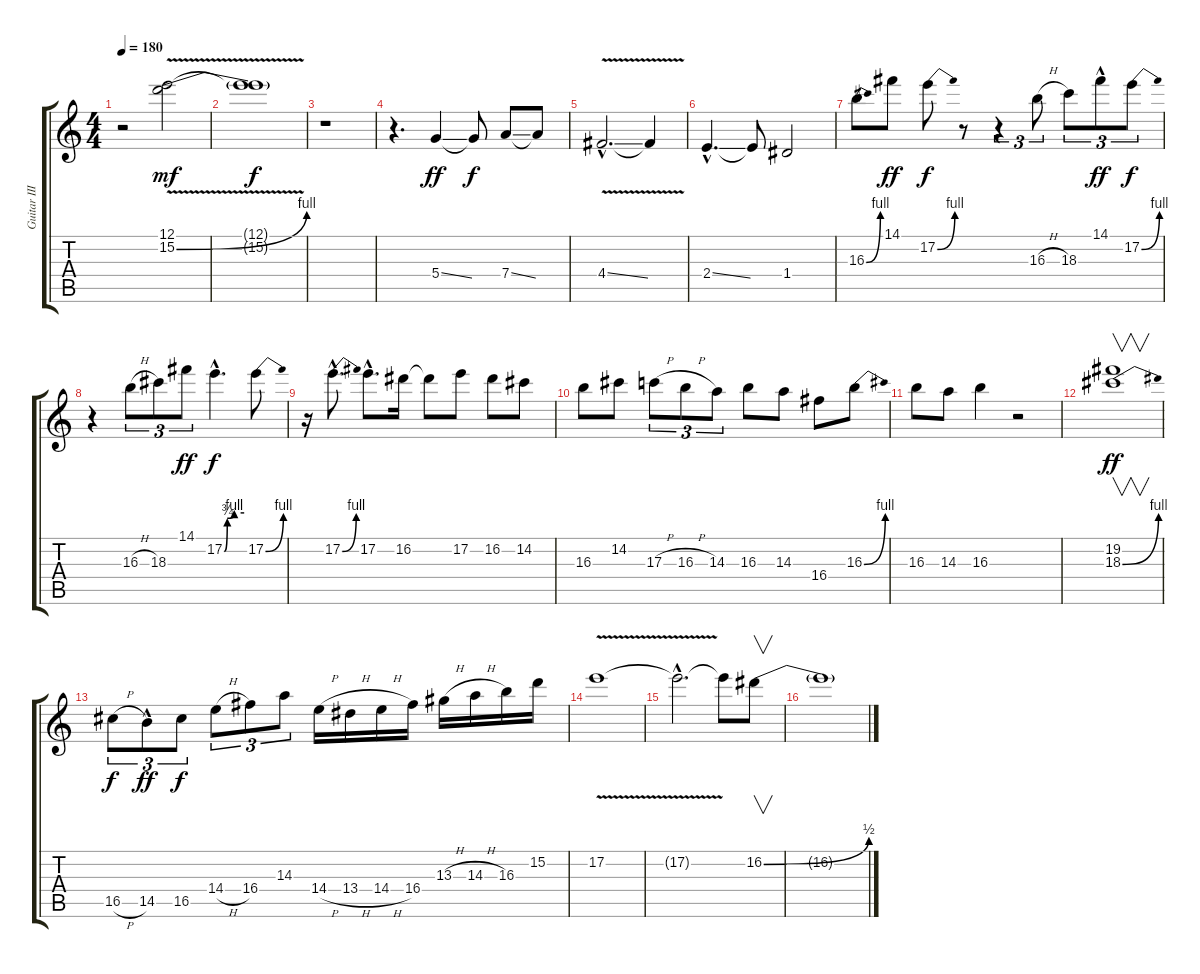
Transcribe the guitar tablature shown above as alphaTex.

\track ("Guitar III" "Guitar III") {instrument overdrivenguitar}
\staff {score tabs}
\tuning (E4 B3 G3 D3 A2 E2) {hide}
\ts (4 4)
\tempo 180
\clef g2
\ks c
r.2{dy f} (12.1{v} 15.2{be (bend 0 0 60 4) v}).2{dy mf} |
(12.1{t} 15.2{t}).1{dy f} |
r.1 |
r.4{d} 5.4{ss}.4{dy ff} 5.4{t}.8{dy f} 7.4{ss}.8 7.4{t}.8 |
4.4{v ss hac}.2{d} 4.4{t}.4 |
2.4{ss hac}.4{d} 2.4{t}.8 1.4.2 |
16.3{be (bend 0 0 60 4)}.8 14.1.8{dy ff} 17.2{be (bend 0 0 60 4)}.8{dy f} r.8 r.4{tu (3 2)} 16.3{h}.8{tu (3 2)} 18.3.8{tu (3 2)} 14.1{hac}.8{tu (3 2) dy ff} 17.2{be (bend 0 0 60 4)}.8{tu (3 2) dy f} |
r.4 16.3{h}.8{tu (3 2)} 18.3.8{tu (3 2)} 14.1.8{tu (3 2) dy ff} 17.2{be (custom 0 0 9 3 30 4 60 4) hac}.4{d dy f} 17.2{be (bend 0 0 60 4)}.8 |
r.16 17.2{be (bend 0 0 60 4) hac}.8{d} 17.2{hac}.8{d} 16.2.16 16.2{t}.8 17.2.8 16.2.8 14.2.8 |
16.3.8 14.2.8 17.3{h}.8{tu (3 2)} 16.3{h}.8{tu (3 2)} 14.3.8{tu (3 2)} 16.3.8 14.3.8 16.4.8 16.3{be (bend 0 0 60 4)}.8 |
16.3.8 14.3.8 16.3.4 r.2 |
(19.2 18.3{be (bend 0 0 60 4)}).1{v dy ff} |
16.5{h}.8{tu (3 2) dy f} 14.5{hac}.8{tu (3 2) dy ff} 16.5.8{tu (3 2) dy f} 14.4{h}.8{tu (3 2)} 16.4.8{tu (3 2)} 14.3.8{tu (3 2)} 14.4{h}.16 13.4{h}.16 14.4{h}.16 16.4.16 13.3{h}.16 14.3{h}.16 16.3.16 15.2.16 |
17.2{v}.1 |
17.2{hac t}.2{d} 17.2{t}.8 16.2{be (bend 0 0 60 2)}.8{v} |
16.2{t}.1
